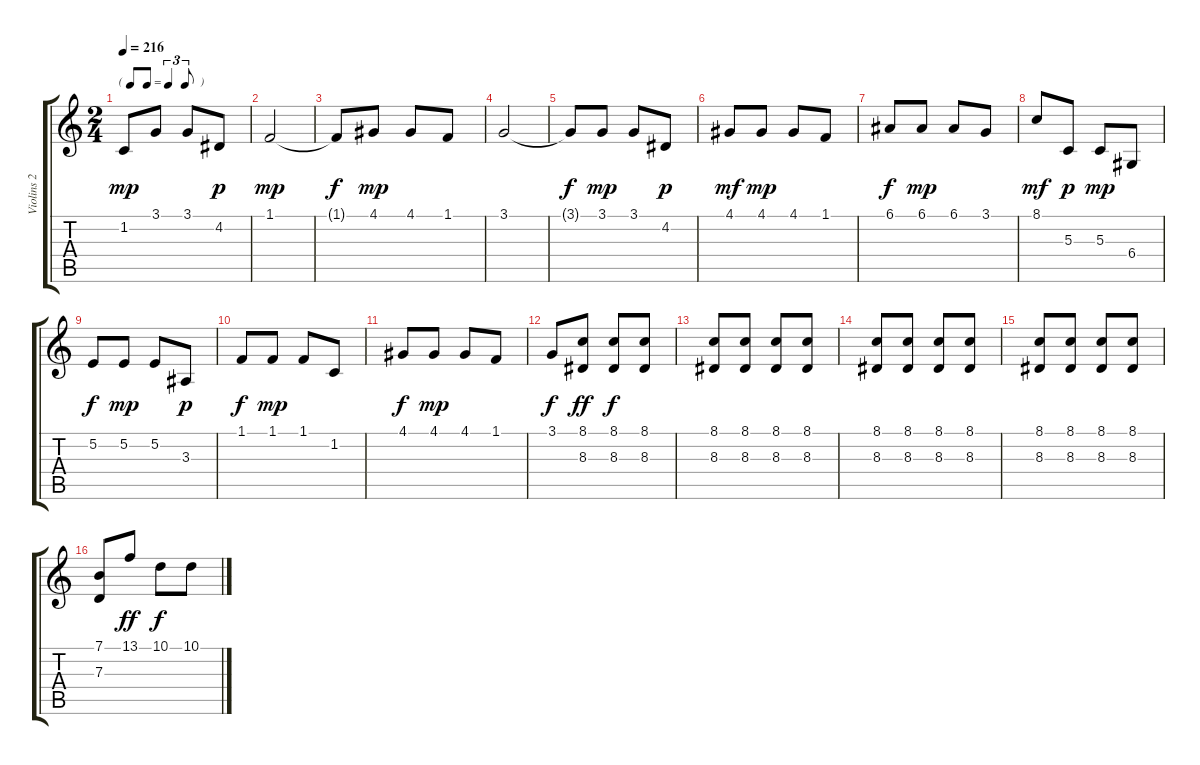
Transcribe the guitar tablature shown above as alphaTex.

\track ("Violins 2" "Violins 2") {instrument stringensemble1}
\staff {score tabs}
\tuning (E4 B3 G3 D3 A2 E2) {hide}
\ts (2 4)
\tf triplet8th
\tempo 216
\clef g2
\ks c
1.2.8{dy mp} 3.1.8 3.1.8 4.2.8{dy p} |
1.1.2{dy mp} |
1.1{t}.8{dy f} 4.1.8{dy mp} 4.1.8 1.1.8 |
3.1.2 |
3.1{t}.8{dy f} 3.1.8{dy mp} 3.1.8 4.2.8{dy p} |
4.1.8{dy mf} 4.1.8{dy mp} 4.1.8 1.1.8 |
6.1.8{dy f} 6.1.8{dy mp} 6.1.8 3.1.8 |
8.1.8{dy mf} 5.3.8{dy p} 5.3.8{dy mp} 6.4.8 |
5.2.8{dy f} 5.2.8{dy mp} 5.2.8 3.3.8{dy p} |
1.1.8{dy f} 1.1.8{dy mp} 1.1.8 1.2.8 |
4.1.8{dy f} 4.1.8{dy mp} 4.1.8 1.1.8 |
3.1.8{dy f} (8.1 8.3).8{dy ff} (8.1 8.3).8{dy f} (8.1 8.3).8 |
(8.1 8.3).8 (8.1 8.3).8 (8.1 8.3).8 (8.1 8.3).8 |
(8.1 8.3).8 (8.1 8.3).8 (8.1 8.3).8 (8.1 8.3).8 |
(8.1 8.3).8 (8.1 8.3).8 (8.1 8.3).8 (8.1 8.3).8 |
(7.1 7.3).8 13.1.8{dy ff} 10.1.8{dy f} 10.1.8
